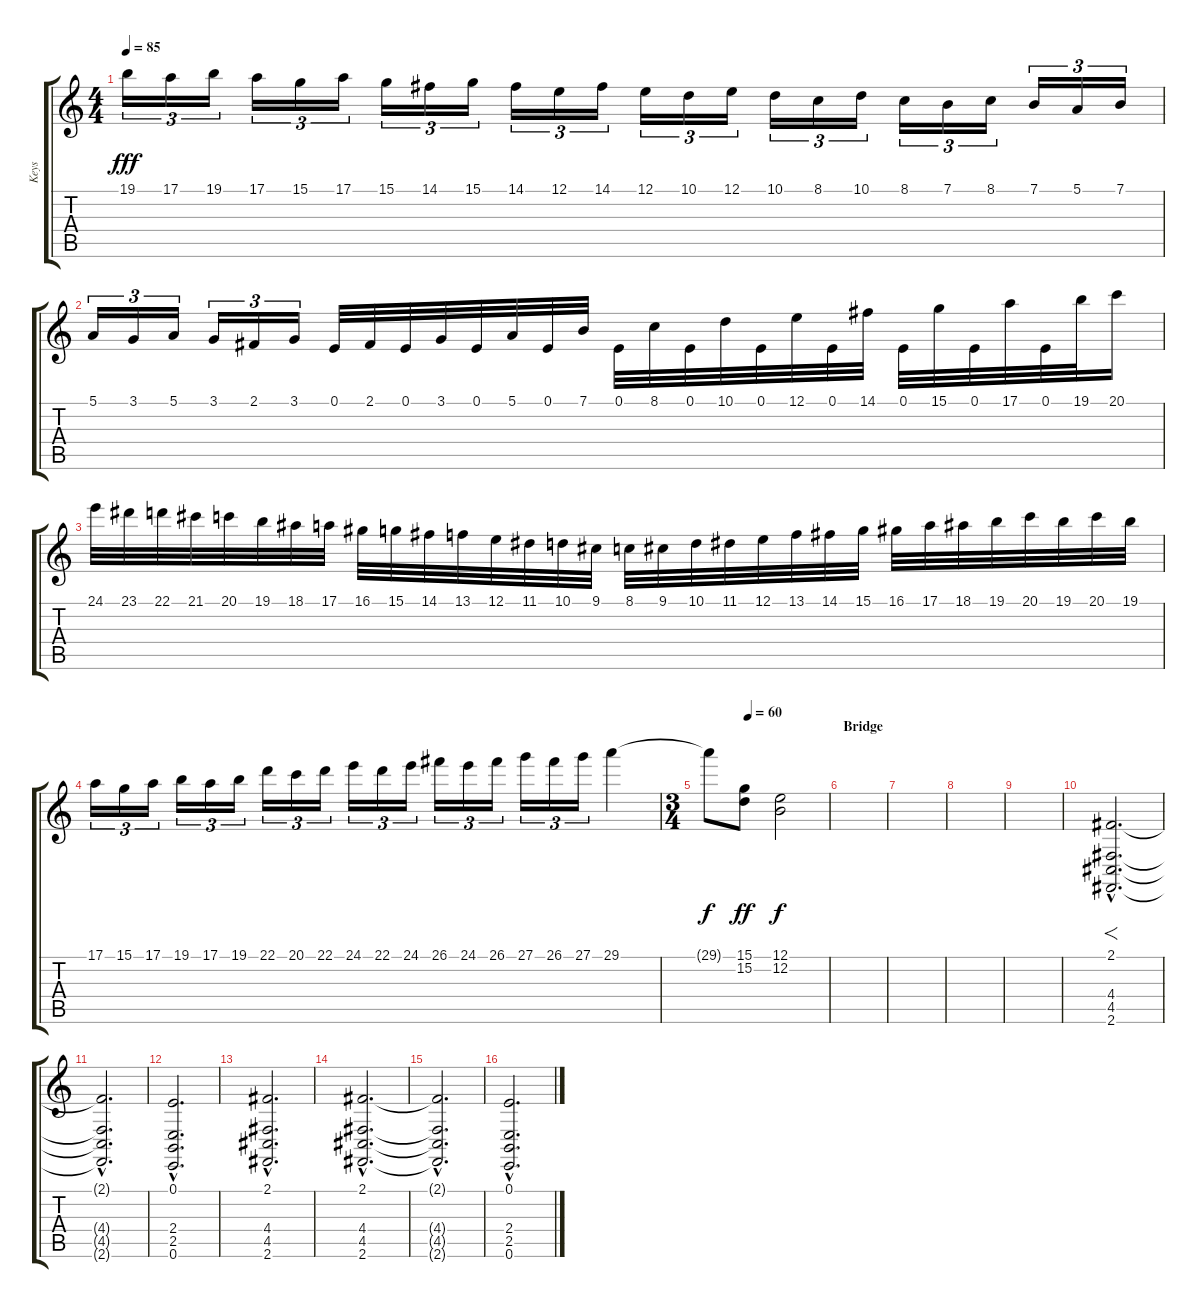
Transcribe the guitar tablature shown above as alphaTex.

\track ("Keys" "Keys") {instrument synthstrings1}
\staff {score tabs}
\tuning (E4 B3 G3 D3 A2 E2) {hide}
\ts (4 4)
\tempo 85
\clef g2
\ks c
19.1.16{tu (3 2) dy fff} 17.1.16{tu (3 2)} 19.1.16{tu (3 2)} 17.1.16{tu (3 2)} 15.1.16{tu (3 2)} 17.1.16{tu (3 2)} 15.1.16{tu (3 2)} 14.1.16{tu (3 2)} 15.1.16{tu (3 2)} 14.1.16{tu (3 2)} 12.1.16{tu (3 2)} 14.1.16{tu (3 2)} 12.1.16{tu (3 2)} 10.1.16{tu (3 2)} 12.1.16{tu (3 2)} 10.1.16{tu (3 2)} 8.1.16{tu (3 2)} 10.1.16{tu (3 2)} 8.1.16{tu (3 2)} 7.1.16{tu (3 2)} 8.1.16{tu (3 2)} 7.1.16{tu (3 2)} 5.1.16{tu (3 2)} 7.1.16{tu (3 2)} |
5.1.16{tu (3 2)} 3.1.16{tu (3 2)} 5.1.16{tu (3 2)} 3.1.16{tu (3 2)} 2.1.16{tu (3 2)} 3.1.16{tu (3 2)} 0.1.32 2.1.32 0.1.32 3.1.32 0.1.32 5.1.32 0.1.32 7.1.32 0.1.32 8.1.32 0.1.32 10.1.32 0.1.32 12.1.32 0.1.32 14.1.32 0.1.32 15.1.32 0.1.32 17.1.32 0.1.32 19.1.32 20.1.16 |
24.1.32 23.1.32 22.1.32 21.1.32 20.1.32 19.1.32 18.1.32 17.1.32 16.1.32 15.1.32 14.1.32 13.1.32 12.1.32 11.1.32 10.1.32 9.1.32 8.1.32 9.1.32 10.1.32 11.1.32 12.1.32 13.1.32 14.1.32 15.1.32 16.1.32 17.1.32 18.1.32 19.1.32 20.1.32 19.1.32 20.1.32 19.1.32 |
17.1.16{tu (3 2)} 15.1.16{tu (3 2)} 17.1.16{tu (3 2)} 19.1.16{tu (3 2)} 17.1.16{tu (3 2)} 19.1.16{tu (3 2)} 22.1.16{tu (3 2)} 20.1.16{tu (3 2)} 22.1.16{tu (3 2)} 24.1.16{tu (3 2)} 22.1.16{tu (3 2)} 24.1.16{tu (3 2)} 26.1.16{tu (3 2)} 24.1.16{tu (3 2)} 26.1.16{tu (3 2)} 27.1.16{tu (3 2)} 26.1.16{tu (3 2)} 27.1.16{tu (3 2)} 29.1.4 |
\ts (3 4)
\tempo (60 0.3333333333333333)
29.1{t}.8{dy f} (15.1 15.2).8{dy ff} (12.1 12.2).2{dy f} |
\section ("" "Bridge")
|
|
|
|
(2.1{hac} 4.4{hac} 4.5{hac} 2.6{hac}).2{f d volume 13 instrument synthstrings1} |
(2.1{hac t} 4.4{hac t} 4.5{hac t} 2.6{hac t}).2{d} |
(0.1{hac} 2.4{hac} 2.5{hac} 0.6{hac}).2{d volume 11} |
(2.1{hac} 4.4{hac} 4.5{hac} 2.6{hac}).2{d} |
(2.1{hac} 4.4{hac} 4.5{hac} 2.6{hac}).2{d} |
(2.1{hac t} 4.4{hac t} 4.5{hac t} 2.6{hac t}).2{d} |
(0.1{hac} 2.4{hac} 2.5{hac} 0.6{hac}).2{d}
